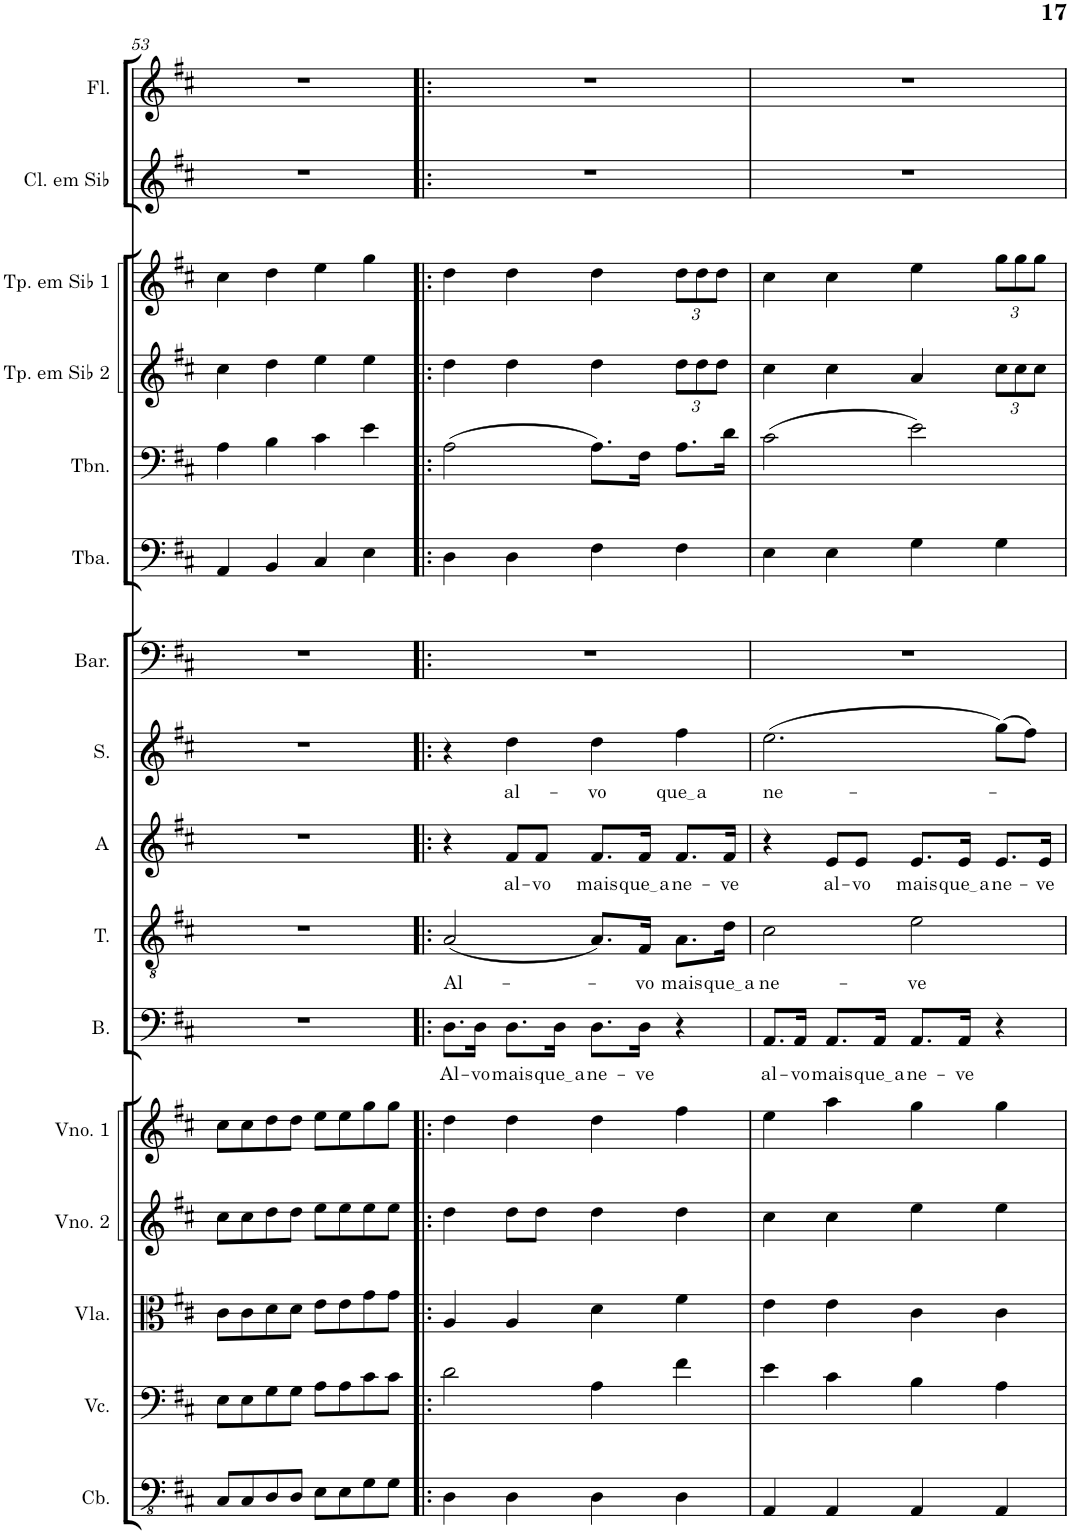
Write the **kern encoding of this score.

**kern	**kern	**kern	**kern	**kern	**kern	**text	**kern	**text	**kern	**text	**kern	**text	**kern	**kern	**kern	**kern	**kern	**kern	**kern
*part16	*part15	*part14	*part13	*part12	*part11	*part11	*part10	*part10	*part9	*part9	*part8	*part8	*part7	*part6	*part5	*part4	*part3	*part2	*part1
*staff16	*staff15	*staff14	*staff13	*staff12	*staff11	*staff11	*staff10	*staff10	*staff9	*staff9	*staff8	*staff8	*staff7	*staff6	*staff5	*staff4	*staff3	*staff2	*staff1
*I"Contrabaixo	*I"Violoncelo	*I"Viola	*I"Violino 2	*I"Violino 1	*I"Baixo	*	*I"Tenor	*	*I"Alto	*	*I"Soprano	*	*I"Barítono	*I"Tuba	*I"Trombone	*I"Tromp2  Sib	*I"Tromp Sib 1	*I"Clar Sib	*I"Flauta T.
*I'Cb.	*I'Vc.	*I'Vla.	*I'Vno. 2	*I'Vno. 1	*I'B.	*	*I'T.	*	*I'A	*	*I'S.	*	*I'Bar.	*I'Tba.	*I'Tbn.	*	*	*	*I'Fl.
!!LO:PB:g=z
*clefFv4	*clefF4	*clefC3	*clefG2	*clefG2	*clefF4	*	*clefGv2	*	*clefG2	*	*clefG2	*	*clefF4	*clefF4	*clefF4	*clefG2	*clefG2	*clefG2	*clefG2
*Trd7c12	*	*	*	*	*	*	*	*	*	*	*	*	*	*	*	*Trd1c2	*Trd1c2	*Trd1c2	*
*k[f#c#]	*k[f#c#]	*k[f#c#]	*k[f#c#]	*k[f#c#]	*k[f#c#]	*	*k[f#c#]	*	*k[f#c#]	*	*k[f#c#]	*	*k[f#c#]	*k[f#c#]	*k[f#c#]	*k[f#c#]	*k[f#c#]	*k[f#c#]	*k[f#c#]
*M4/4	*M4/4	*M4/4	*M4/4	*M4/4	*M4/4	*	*M4/4	*	*M4/4	*	*M4/4	*	*M4/4	*M4/4	*M4/4	*M4/4	*M4/4	*M4/4	*M4/4
=53	=53	=53	=53	=53	=53	=53	=53	=53	=53	=53	=53	=53	=53	=53	=53	=53	=53	=53	=53
8CC#/L	8E\L	8c#\L	8cc#\L	8cc#\L	1r	.	1r	.	1r	.	1r	.	1r	4AA/	4A\	4cc#\	4cc#\	1r	1r
8CC#/	8E\	8c#\	8cc#\	8cc#\	.	.	.	.	.	.	.	.	.	.	.	.	.	.	.
8DD/	8G\	8d\	8dd\	8dd\	.	.	.	.	.	.	.	.	.	4BB/	4B\	4dd\	4dd\	.	.
8DD/J	8G\J	8d\J	8dd\J	8dd\J	.	.	.	.	.	.	.	.	.	.	.	.	.	.	.
8EE\L	8A\L	8e\L	8ee\L	8ee\L	.	.	.	.	.	.	.	.	.	4C#/	4c#\	4ee\	4ee\	.	.
8EE\	8A\	8e\	8ee\	8ee\	.	.	.	.	.	.	.	.	.	.	.	.	.	.	.
8GG\	8c#\	8g\	8ee\	8gg\	.	.	.	.	.	.	.	.	.	4E\	4e\	4ee\	4gg\	.	.
8GG\J	8c#\J	8g\J	8ee\J	8gg\J	.	.	.	.	.	.	.	.	.	.	.	.	.	.	.
=54!|:	=54!|:	=54!|:	=54!|:	=54!|:	=54!|:	=54!|:	=54!|:	=54!|:	=54!|:	=54!|:	=54!|:	=54!|:	=54!|:	=54!|:	=54!|:	=54!|:	=54!|:	=54!|:	=54!|:
!	!	!	!	!	!	!LO:LY:b	!	!LO:LY:b	!	!	!	!	!	!	!	!	!	!	!
4DD\	2d\	4A/	4dd\	4dd\	8.D\L	Al-	(2A/	Al-	4r	.	4r	.	1r	4D\	(2A\	4dd\	4dd\	1r	1r
!	!	!	!	!	!	!LO:LY:b	!	!	!	!	!	!	!	!	!	!	!	!	!
.	.	.	.	.	16D\Jk	-vo	.	.	.	.	.	.	.	.	.	.	.	.	.
!	!	!	!	!	!	!LO:LY:b	!	!	!	!LO:LY:b	!	!LO:LY:b	!	!	!	!	!	!	!
4DD\	.	4A/	8dd\L	4dd\	8.D\L	mais	.	.	8f#/L	al-	4dd\	al-	.	4D\	.	4dd\	4dd\	.	.
!	!	!	!	!	!	!	!	!	!	!LO:LY:b	!	!	!	!	!	!	!	!	!
.	.	.	8dd\J	.	.	.	.	.	8f#/J	-vo	.	.	.	.	.	.	.	.	.
!	!	!	!	!	!	!LO:LY:b	!	!	!	!	!	!	!	!	!	!	!	!	!
.	.	.	.	.	16D\Jk	que a	.	.	.	.	.	.	.	.	.	.	.	.	.
!	!	!	!	!	!	!LO:LY:b	!	!	!	!LO:LY:b	!	!LO:LY:b	!	!	!	!	!	!	!
4DD\	4A\	4d\	4dd\	4dd\	8.D\L	ne-	8.A/L)	.	8.f#/L	mais	4dd\	-vo	.	4F#\	8.A\L)	4dd\	4dd\	.	.
!	!	!	!	!	!	!LO:LY:b	!	!LO:LY:b	!	!LO:LY:b	!	!	!	!	!	!	!	!	!
.	.	.	.	.	16D\Jk	-ve	16F#/Jk	-vo	16f#/Jk	que a	.	.	.	.	16F#\Jk	.	.	.	.
!	!	!	!	!	!	!	!	!LO:LY:b	!	!LO:LY:b	!	!LO:LY:b	!	!	!	!	!	!	!
*	*	*	*	*	*	*	*	*	*	*	*	*	*	*	*	*Xbrackettup	*Xbrackettup	*	*
4DD\	4f#\	4f#\	4dd\	4ff#\	4r	.	8.A\L	mais	8.f#/L	ne-	4ff#\	que a	.	4F#\	8.A\L	12dd\L	12dd\L	.	.
.	.	.	.	.	.	.	.	.	.	.	.	.	.	.	.	12dd\	12dd\	.	.
.	.	.	.	.	.	.	.	.	.	.	.	.	.	.	.	12dd\J	12dd\J	.	.
!	!	!	!	!	!	!	!	!LO:LY:b	!	!LO:LY:b	!	!	!	!	!	!	!	!	!
.	.	.	.	.	.	.	16d\Jk	que a	16f#/Jk	-ve	.	.	.	.	16d\Jk	.	.	.	.
=55	=55	=55	=55	=55	=55	=55	=55	=55	=55	=55	=55	=55	=55	=55	=55	=55	=55	=55	=55
!	!	!	!	!	!	!LO:LY:b	!	!LO:LY:b	!	!	!	!LO:LY:b	!	!	!	!	!	!	!
4AAA/	4e\	4e\	4cc#\	4ee\	8.AA/L	al-	2c#\	ne-	4r	.	(2.ee\	ne-	1r	4E\	(2c#\	4cc#\	4cc#\	1r	1r
!	!	!	!	!	!	!LO:LY:b	!	!	!	!	!	!	!	!	!	!	!	!	!
.	.	.	.	.	16AA/Jk	-vo	.	.	.	.	.	.	.	.	.	.	.	.	.
!	!	!	!	!	!	!LO:LY:b	!	!	!	!LO:LY:b	!	!	!	!	!	!	!	!	!
4AAA/	4c#\	4e\	4cc#\	4aa\	8.AA/L	mais	.	.	8e/L	al-	.	.	.	4E\	.	4cc#\	4cc#\	.	.
!	!	!	!	!	!	!	!	!	!	!LO:LY:b	!	!	!	!	!	!	!	!	!
.	.	.	.	.	.	.	.	.	8e/J	-vo	.	.	.	.	.	.	.	.	.
!	!	!	!	!	!	!LO:LY:b	!	!	!	!	!	!	!	!	!	!	!	!	!
.	.	.	.	.	16AA/Jk	que a	.	.	.	.	.	.	.	.	.	.	.	.	.
!	!	!	!	!	!	!LO:LY:b	!	!LO:LY:b	!	!LO:LY:b	!	!	!	!	!	!	!	!	!
4AAA/	4B\	4c#\	4ee\	4gg\	8.AA/L	ne-	2e\	-ve	8.e/L	mais	.	.	.	4G\	2e\)	4a/	4ee\	.	.
!	!	!	!	!	!	!LO:LY:b	!	!	!	!LO:LY:b	!	!	!	!	!	!	!	!	!
.	.	.	.	.	16AA/Jk	-ve	.	.	16e/Jk	que a	.	.	.	.	.	.	.	.	.
!	!	!	!	!	!	!	!	!	!	!LO:LY:b	!	!	!	!	!	!	!	!	!
4AAA/	4A\	4c#\	4ee\	4gg\	4r	.	.	.	8.e/L	ne-	(8gg\L)	.	.	4G\	.	12cc#\L	12gg\L	.	.
.	.	.	.	.	.	.	.	.	.	.	.	.	.	.	.	12cc#\	12gg\	.	.
.	.	.	.	.	.	.	.	.	.	.	8ff#\J)	.	.	.	.	.	.	.	.
.	.	.	.	.	.	.	.	.	.	.	.	.	.	.	.	12cc#\J	12gg\J	.	.
!	!	!	!	!	!	!	!	!	!	!LO:LY:b	!	!	!	!	!	!	!	!	!
.	.	.	.	.	.	.	.	.	16e/Jk	-ve	.	.	.	.	.	.	.	.	.
=	=	=	=	=	=	=	=	=	=	=	=	=	=	=	=	=	=	=	=
*-	*-	*-	*-	*-	*-	*-	*-	*-	*-	*-	*-	*-	*-	*-	*-	*-	*-	*-	*-
